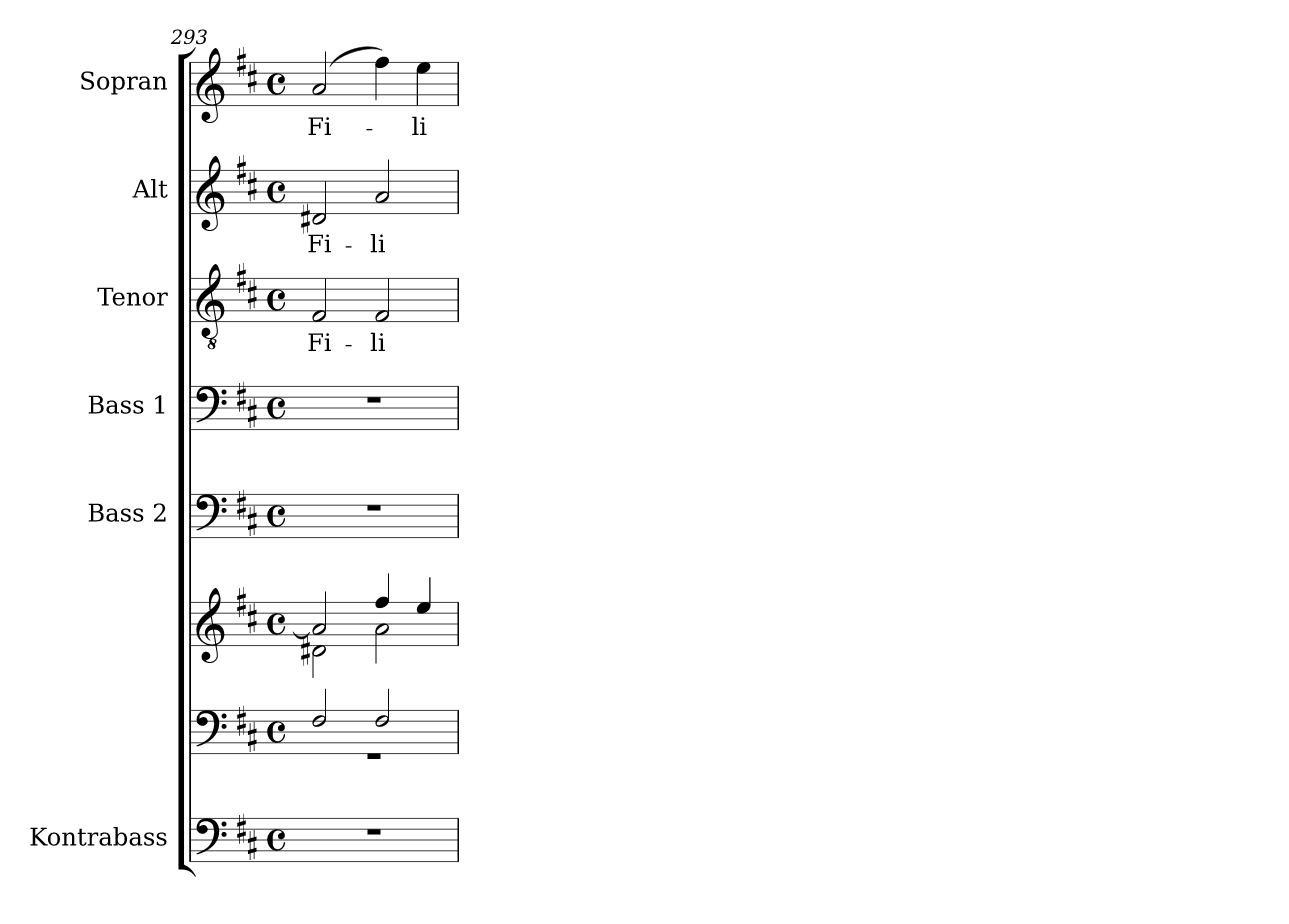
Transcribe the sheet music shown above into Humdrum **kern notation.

**kern	**kern	**kern	**kern	**kern	**kern	**text	**kern	**text	**kern	**text
*part7	*part6	*part6	*part5	*part4	*part3	*part3	*part2	*part2	*part1	*part1
*staff8	*staff7	*staff6	*staff5	*staff4	*staff3	*staff3	*staff2	*staff2	*staff1	*staff1
*I"Kontrabass	*	*	*I"Bass 2	*I"Bass 1	*I"Tenor	*	*I"Alt	*	*I"Sopran	*
*I'Kb.	*	*	*I'B. 2	*I'B. 1	*I'T.	*	*I'A.	*	*I'S.	*
*clefF4	*clefF4	*clefG2	*clefF4	*clefF4	*clefGv2	*	*clefG2	*	*clefG2	*
*ITrd7c12	*	*	*	*	*	*	*	*	*	*
*k[f#c#]	*k[f#c#]	*k[f#c#]	*k[f#c#]	*k[f#c#]	*k[f#c#]	*	*k[f#c#]	*	*k[f#c#]	*
*D:	*D:	*D:	*D:	*D:	*D:	*	*D:	*	*D:	*
*M4/4	*M4/4	*M4/4	*M4/4	*M4/4	*M4/4	*	*M4/4	*	*M4/4	*
*met(c)	*met(c)	*met(c)	*met(c)	*met(c)	*met(c)	*	*met(c)	*	*met(c)	*
=293	=293	=293	=293	=293	=293	=293	=293	=293	=293	=293
*	*^	*^	*	*	*	*	*	*	*	*
!	!	!	!	!	!	!	!	!LO:LY:b	!	!LO:LY:b	!	!LO:LY:b
1r	2F#/	1rGG	2a/]	2d#X\	1r	1r	2F#/	Fi-	2d#X/	Fi-	(2a/	Fi-
!	!	!	!	!	!	!	!	!LO:LY:b	!	!LO:LY:b	!	!
.	2F#/	.	4ff#/	2a\	.	.	2F#/	-li-	2a/	-li-	4ff#\)	.
!	!	!	!	!	!	!	!	!	!	!	!	!LO:LY:b
.	.	.	4ee/	.	.	.	.	.	.	.	4ee\	-li-
*	*v	*v	*	*	*	*	*	*	*	*	*	*
*	*	*v	*v	*	*	*	*	*	*	*	*
=	=	=	=	=	=	=	=	=	=	=
*-	*-	*-	*-	*-	*-	*-	*-	*-	*-	*-
